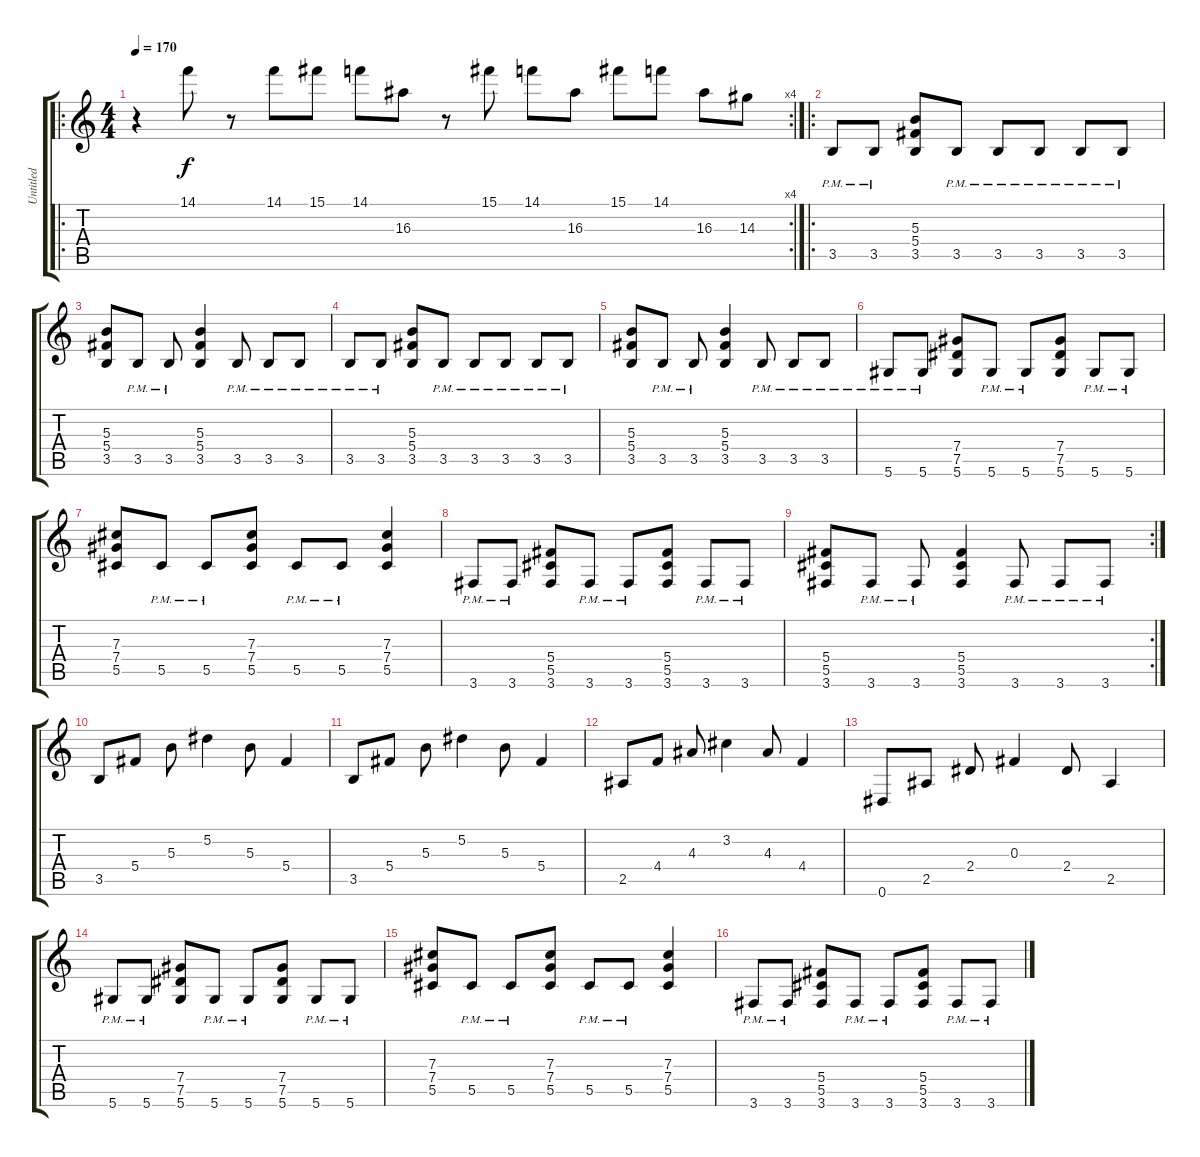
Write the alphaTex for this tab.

\track ("Untitled" "Untitled") {instrument distortionguitar}
\staff {score tabs}
\tuning (Eb4 Bb3 Gb3 Db3 Ab2 Eb2) {hide}
\ro
\rc 4
\ts (4 4)
\tempo 170
\clef g2
\ks c
r.4{dy f instrument distortionguitar} 14.1.8 r.8 14.1.8 15.1.8 14.1.8 16.3.8 r.8 15.1.8 14.1.8 16.3.8 15.1.8 14.1.8 16.3.8 14.3.8 |
\ro
3.5{pm}.8 3.5{pm}.8 (5.3 5.4 3.5).8 3.5{pm}.8 3.5{pm}.8 3.5{pm}.8 3.5{pm}.8 3.5{pm}.8 |
(5.3 5.4 3.5).8 3.5{pm}.8 3.5{pm}.8 (5.3 5.4 3.5).4 3.5{pm}.8 3.5{pm}.8 3.5{pm}.8 |
3.5{pm}.8 3.5{pm}.8 (5.3 5.4 3.5).8 3.5{pm}.8 3.5{pm}.8 3.5{pm}.8 3.5{pm}.8 3.5{pm}.8 |
(5.3 5.4 3.5).8 3.5{pm}.8 3.5{pm}.8 (5.3 5.4 3.5).4 3.5{pm}.8 3.5{pm}.8 3.5{pm}.8 |
5.6{pm}.8 5.6{pm}.8 (7.4 7.5 5.6).8 5.6{pm}.8 5.6{pm}.8 (7.4 7.5 5.6).8 5.6{pm}.8 5.6{pm}.8 |
(7.3 7.4 5.5).8 5.5{pm}.8 5.5{pm}.8 (7.3 7.4 5.5).8 5.5{pm}.8 5.5{pm}.8 (7.3 7.4 5.5).4 |
3.6{pm}.8 3.6{pm}.8 (5.4 5.5 3.6).8 3.6{pm}.8 3.6{pm}.8 (5.4 5.5 3.6).8 3.6{pm}.8 3.6{pm}.8 |
\rc 2
(5.4 5.5 3.6).8 3.6{pm}.8 3.6{pm}.8 (5.4 5.5 3.6).4 3.6{pm}.8 3.6{pm}.8 3.6{pm}.8 |
3.5.8 5.4.8 5.3.8 5.2.4 5.3.8 5.4.4 |
3.5.8 5.4.8 5.3.8 5.2.4 5.3.8 5.4.4 |
2.5.8 4.4.8 4.3.8 3.2.4 4.3.8 4.4.4 |
0.6.8 2.5.8 2.4.8 0.3.4 2.4.8 2.5.4 |
5.6{pm}.8 5.6{pm}.8 (7.4 7.5 5.6).8 5.6{pm}.8 5.6{pm}.8 (7.4 7.5 5.6).8 5.6{pm}.8 5.6{pm}.8 |
(7.3 7.4 5.5).8 5.5{pm}.8 5.5{pm}.8 (7.3 7.4 5.5).8 5.5{pm}.8 5.5{pm}.8 (7.3 7.4 5.5).4 |
3.6{pm}.8 3.6{pm}.8 (5.4 5.5 3.6).8 3.6{pm}.8 3.6{pm}.8 (5.4 5.5 3.6).8 3.6{pm}.8 3.6{pm}.8
